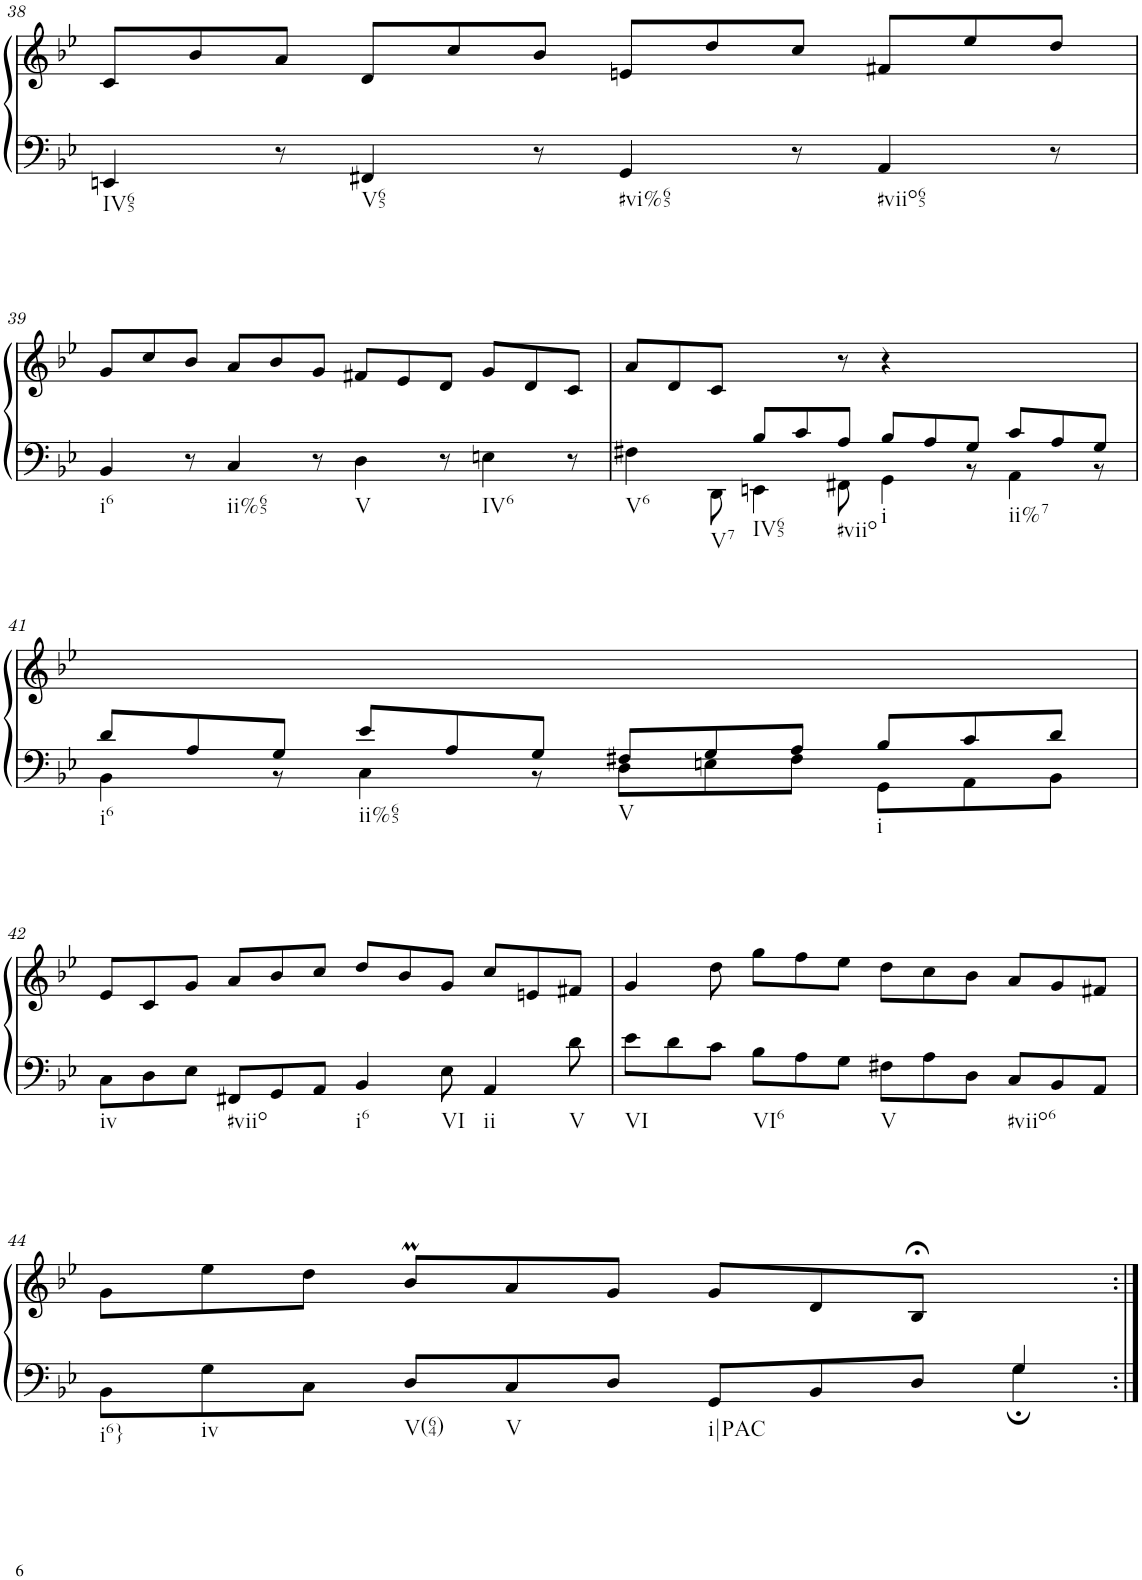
**kern	**kern
*part1	*part1
*staff2	*staff1
*I"unbenannt1	*
!!LO:PB:g=z
*clefF4	*clefG2
*k[b-e-]	*k[b-e-]
*M12/8	*M12/8
=38	=38
!LO:TX:b:t=IV65	!
4EEn/	8c/L
.	8b-/
8r	8a/J
!LO:TX:b:t=V65	!
4FF#X/	8d/L
.	8cc/
8r	8b-/J
!LO:TX:b:t=#vi%65	!
4GG/	8en/L
.	8dd/
8r	8cc/J
!LO:TX:b:t=#viio65	!
4AA/	8f#X/L
.	8ee-/
8r	8dd/J
!!LO:LB:g=z
=39	=39
!LO:TX:b:t=i6	!
4BB-/	8g/L
.	8cc/
8r	8b-/J
!LO:TX:b:t=ii%65	!
4C/	8a/L
.	8b-/
8r	8g/J
!LO:TX:b:t=V	!
4D\	8f#X/L
.	8e-/
8r	8d/J
!LO:TX:b:t=IV6	!
4En\	8g/L
.	8d/
8r	8c/J
=40	=40
*^	*
!LO:TX:b:t=V6	!	!
4F#X\	4.ryy	8a/L
.	.	8d/
!LO:TX:b:t=V7	!	!
8DD\	.	8c/J
!LO:TX:b:t=IV65	!	!
8B-/L	4EEn\	8ryy
8c/	.	8ryy
!LO:TX:b:t=#viio	!	!
8A/J	8FF#X\	8r
!LO:TX:b:t=i	!	!
8B-/L	4GG\	4r
8A/	.	.
8G/J	8r	2ryy
!LO:TX:b:t=ii%7	!	!
8c/L	4AA\	.
8A/	.	.
8G/J	8r	.
!!LO:LB:g=z
=41	=41	=41
!LO:TX:b:t=i6	!	!
8d/L	4BB-\	2ryy
8A/	.	.
8G/J	8r	.
!LO:TX:b:t=ii%65	!	!
8e-/L	4C\	.
8A/	.	2ryy
8G/J	8r	.
!LO:TX:b:t=V	!	!
8F#X/L	8D\L	.
8G/	8En\	.
8A/J	8F#\J	2ryy
!LO:TX:b:t=i	!	!
8B-/L	8GG\L	.
8c/	8AA\	.
8d/J	8BB-\J	.
!!LO:LB:g=z
=42	=42	=42
!LO:TX:b:t=iv	!	!
*v	*v	*
8C\L	8e-/L
8D\	8c/
8E-\J	8g/J
!LO:TX:b:t=#viio	!
8FF#X/L	8a/L
8GG/	8b-/
8AA/J	8cc/J
!LO:TX:b:t=i6	!
4BB-/	8dd/L
.	8b-/
!LO:TX:b:t=VI	!
8E-\	8g/J
!LO:TX:b:t=ii	!
4AA/	8cc/L
.	8en/
!LO:TX:b:t=V	!
8d\	8f#X/J
=43	=43
!LO:TX:b:t=VI	!
8e-\L	4g/
8d\	.
8c\J	8dd\
!LO:TX:b:t=VI6	!
8B-\L	8gg\L
8A\	8ff\
8G\J	8ee-\J
!LO:TX:b:t=V	!
8F#X\L	8dd\L
8A\	8cc\
8D\J	8b-\J
!LO:TX:b:t=#viio6	!
8C/L	8a/L
8BB-/	8g/
8AA/J	8f#X/J
!!LO:LB:g=z
=44	=44
*^	*
!LO:TX:b:t=i6}	!	!
8BB-\L	8ryy	8g\L
!LO:TX:b:t=iv	!	!
*v	*v	*
8G\	8ee-\
8C\J	8dd\J
!LO:TX:b:t=V(64)	!
8D/L	8b-M/L
!LO:TX:b:t=V	!
8C/	8a/
8D/J	8g/J
!LO:TX:b:t=i|PAC	!
8GG/L	8g/L
8BB-/	8d/
8D/J	8B-;</J
*^	*
4G;/	4G\	4ryy
*v	*v	*
=:|!	=:|!
*-	*-
